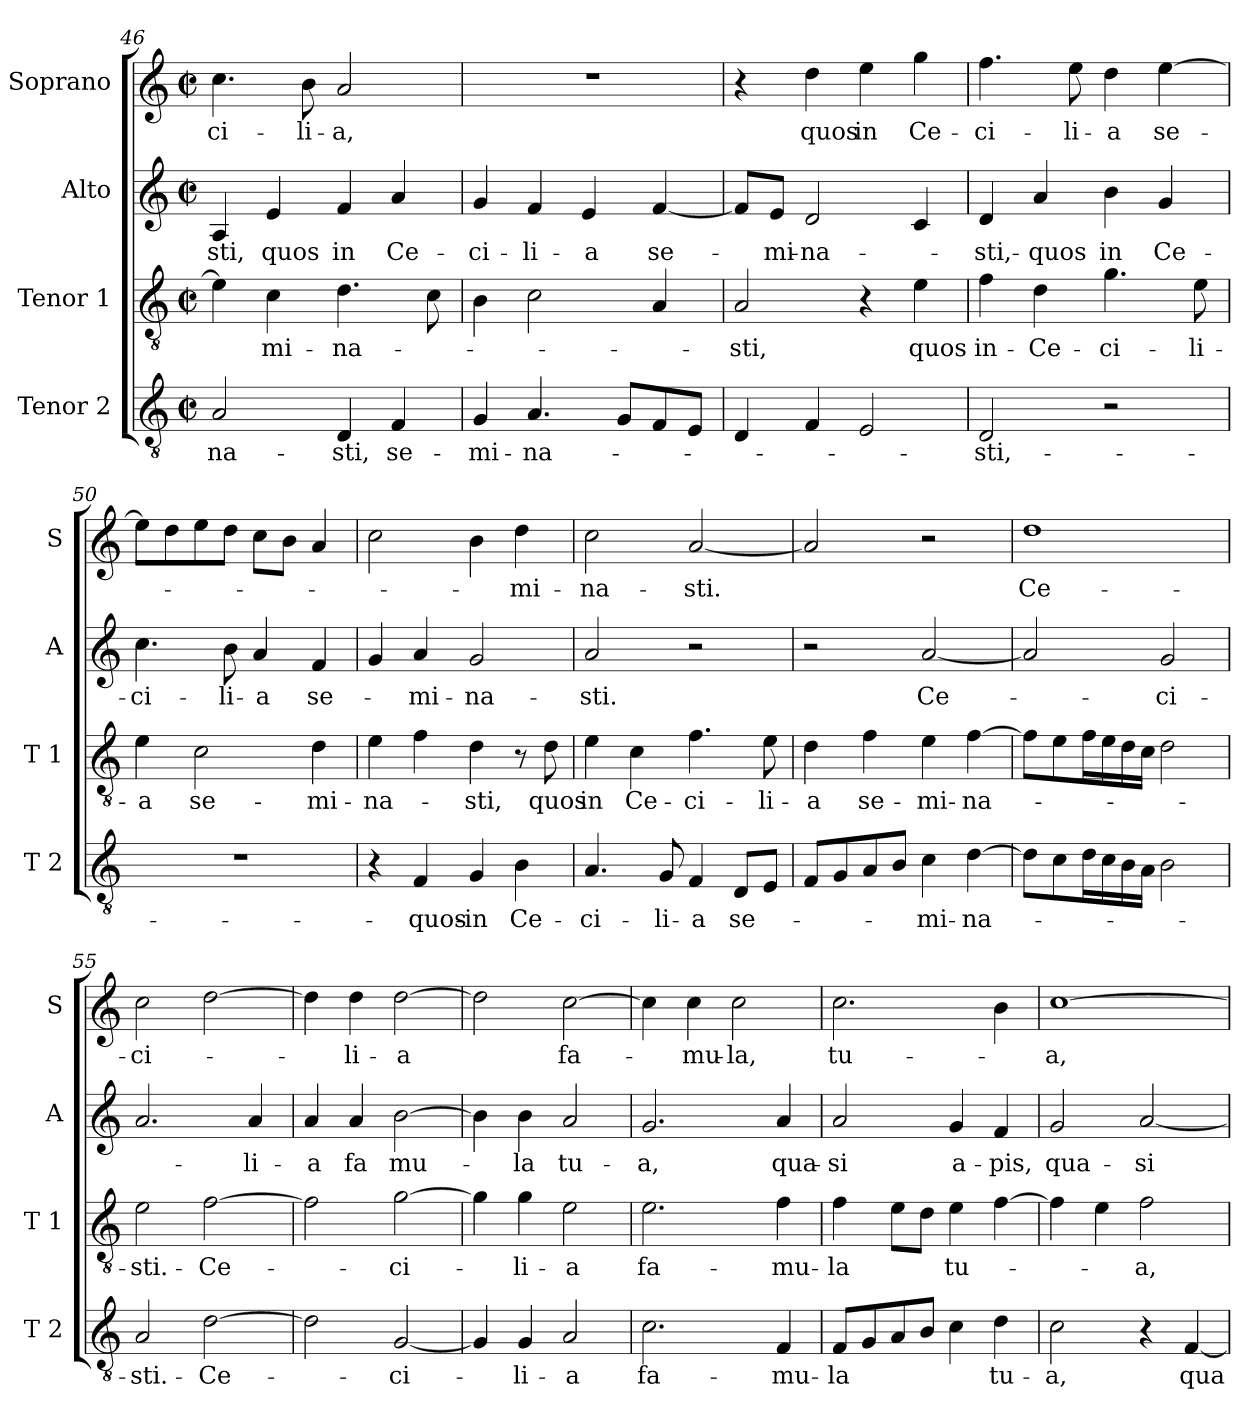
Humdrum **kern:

**kern	**text	**kern	**text	**kern	**text	**kern	**text
*part4	*part4	*part3	*part3	*part2	*part2	*part1	*part1
*staff4	*staff4	*staff3	*staff3	*staff2	*staff2	*staff1	*staff1
*I"Tenor 2	*	*I"Tenor 1	*	*I"Alto	*	*I"Soprano	*
*I'T 2	*	*I'T 1	*	*I'A	*	*I'S	*
*clefGv2	*	*clefGv2	*	*clefG2	*	*clefG2	*
*k[]	*	*k[]	*	*k[]	*	*k[]	*
*C:	*	*C:	*	*C:	*	*C:	*
*M2/2	*	*M2/2	*	*M2/2	*	*M2/2	*
*met(c|)	*	*met(c|)	*	*met(c|)	*	*met(c|)	*
=46	=46	=46	=46	=46	=46	=46	=46
2A/	-na-	4e\]	.	4A/	-sti,	4.cc\	-ci-
.	.	4c\	-mi-	4e/	quos	.	.
.	.	.	.	.	.	8b\	-li-
4D/	-sti,	4.d\	-na-	4f/	in	2a/	-a,
4F/	se-	.	.	4a/	Ce-	.	.
.	.	8c\	.	.	.	.	.
=47	=47	=47	=47	=47	=47	=47	=47
4G/	-mi-	4B\	.	4g/	-ci-	1r	.
4.A/	-na-	2c\	.	4f/	-li-	.	.
.	.	.	.	4e/	-a	.	.
8G/L	.	.	.	.	.	.	.
8F/	.	4A/	.	[4f/	se-	.	.
8E/J	.	.	.	.	.	.	.
=48	=48	=48	=48	=48	=48	=48	=48
4D/	.	2A/	-sti,	8f/L]	.	4r	.
.	.	.	.	8e/J	-mi-	.	.
4F/	.	.	.	2d/	-na-	4dd\	quos
2E/	.	4r	.	.	.	4ee\	in
.	.	4e\	quos	4c/	.	4gg\	Ce-
!!LO:LB:g=z
=49	=49	=49	=49	=49	=49	=49	=49
2D/	-sti,-	4f\	in-	4d/	-sti,-	4.ff\	-ci-
.	.	4d\	-Ce-	4a/	-quos	.	.
.	.	.	.	.	.	8ee\	-li-
2r	.	4.g\	-ci-	4b\	in	4dd\	-a
.	.	.	.	4g/	Ce-	[4ee\	se-
.	.	8e\	-li-	.	.	.	.
=50	=50	=50	=50	=50	=50	=50	=50
1r	.	4e\	-a	4.cc\	-ci-	8ee\L]	.
.	.	.	.	.	.	8dd\	.
.	.	2c\	se-	.	.	8ee\	.
.	.	.	.	8b\	-li-	8dd\J	.
.	.	.	.	4a/	-a	8cc\L	.
.	.	.	.	.	.	8b\J	.
.	.	4d\	-mi-	4f/	se-	4a/	.
=51	=51	=51	=51	=51	=51	=51	=51
4r	.	4e\	-na-	4g/	.	2cc\	.
4F/	-quos-	4f\	.	4a/	-mi-	.	.
4G/	-in	4d\	-sti,	2g/	-na-	4b\	.
4B\	Ce-	8r	.	.	.	4dd\	-mi-
.	.	8d\	quos	.	.	.	.
=52	=52	=52	=52	=52	=52	=52	=52
4.A/	-ci-	4e\	in	2a/	-sti.	2cc\	-na-
.	.	4c\	Ce-	.	.	.	.
8G/	-li-	.	.	.	.	.	.
4F/	-a	4.f\	-ci-	2r	.	[2a/	-sti.
8D/L	se-	.	.	.	.	.	.
8E/J	.	8e\	-li-	.	.	.	.
=53	=53	=53	=53	=53	=53	=53	=53
8F/L	.	4d\	-a	2r	.	2a/]	.
8G/	.	.	.	.	.	.	.
8A/	.	4f\	se-	.	.	.	.
8B/J	.	.	.	.	.	.	.
4c\	-mi-	4e\	-mi-	[2a/	Ce-	2r	.
[4d\	-na-	[4f\	-na-	.	.	.	.
=54	=54	=54	=54	=54	=54	=54	=54
8d\L]	.	8f\L]	.	2a/]	.	1dd	Ce-
8c\	.	8e\	.	.	.	.	.
16d\L	.	16f\L	.	.	.	.	.
16c\	.	16e\	.	.	.	.	.
16B\	.	16d\	.	.	.	.	.
16A\JJ	.	16c\JJ	.	.	.	.	.
2B\	.	2d\	.	2g/	-ci-	.	.
!!LO:LB:g=z
=55	=55	=55	=55	=55	=55	=55	=55
2A/	-sti.-	2e\	-sti.-	2.a/	.	2cc\	-ci-
[2d\	-Ce-	[2f\	-Ce-	.	.	[2dd\	.
.	.	.	.	4a/	-li-	.	.
=56	=56	=56	=56	=56	=56	=56	=56
2d\]	.	2f\]	.	4a/	-a	4dd\]	.
.	.	.	.	4a/	fa	4dd\	-li-
[2G/	-ci-	[2g\	-ci-	[2b\	mu-	[2dd\	-a
=57	=57	=57	=57	=57	=57	=57	=57
4G/]	.	4g\]	.	4b\]	.	2dd\]	.
4G/	-li-	4g\	-li-	4b\	-la	.	.
2A/	-a	2e\	-a	2a/	tu-	[2cc\	fa-
=58	=58	=58	=58	=58	=58	=58	=58
2.c\	fa-	2.e\	fa-	2.g/	-a,	4cc\]	.
.	.	.	.	.	.	4cc\	-mu-
.	.	.	.	.	.	2cc\	-la,
4F/	-mu-	4f\	-mu-	4a/	qua-	.	.
=59	=59	=59	=59	=59	=59	=59	=59
8F/L	-la	4f\	-la	2a/	-si	2.cc\	tu-
8G/	.	.	.	.	.	.	.
8A/	.	8e\L	.	.	.	.	.
8B/J	.	8d\J	.	.	.	.	.
4c\	.	4e\	tu-	4g/	a-	.	.
4d\	tu-	[4f\	.	4f/	-pis,	4b\	.
=60	=60	=60	=60	=60	=60	=60	=60
2c\	-a,	4f\]	.	2g/	qua-	[1cc	-a,
.	.	4e\	.	.	.	.	.
4r	.	2f\	-a,	[2a/	-si	.	.
[4F/	qua-	.	.	.	.	.	.
=	=	=	=	=	=	=	=
*-	*-	*-	*-	*-	*-	*-	*-
